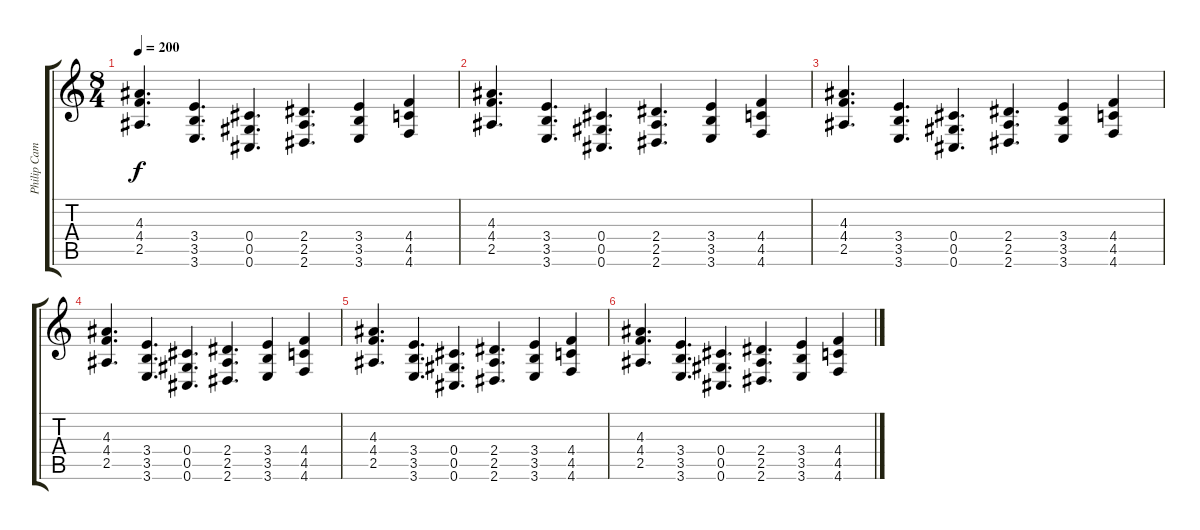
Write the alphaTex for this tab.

\track ("Philip Campbell" "Philip Cam") {instrument distortionguitar}
\staff {score tabs}
\tuning (Eb4 Bb3 Gb3 Db3 Ab2 Db2) {hide}
\ts (8 4)
\tempo 200
\clef g2
\ks c
(4.3 4.4 2.5).4{d dy f} (3.4 3.5 3.6).4{d} (0.4 0.5 0.6).4{d} (2.4 2.5 2.6).4{d} (3.4 3.5 3.6).4 (4.4 4.5 4.6).4 |
(4.3 4.4 2.5).4{d} (3.4 3.5 3.6).4{d} (0.4 0.5 0.6).4{d} (2.4 2.5 2.6).4{d} (3.4 3.5 3.6).4 (4.4 4.5 4.6).4 |
(4.3 4.4 2.5).4{d volume 14} (3.4 3.5 3.6).4{d} (0.4 0.5 0.6).4{d} (2.4 2.5 2.6).4{d} (3.4 3.5 3.6).4 (4.4 4.5 4.6).4 |
(4.3 4.4 2.5).4{d volume 12} (3.4 3.5 3.6).4{d} (0.4 0.5 0.6).4{d} (2.4 2.5 2.6).4{d} (3.4 3.5 3.6).4 (4.4 4.5 4.6).4 |
(4.3 4.4 2.5).4{d volume 9} (3.4 3.5 3.6).4{d} (0.4 0.5 0.6).4{d} (2.4 2.5 2.6).4{d} (3.4 3.5 3.6).4 (4.4 4.5 4.6).4 |
(4.3 4.4 2.5).4{d volume 6} (3.4 3.5 3.6).4{d} (0.4 0.5 0.6).4{d} (2.4 2.5 2.6).4{d} (3.4 3.5 3.6).4 (4.4 4.5 4.6).4
